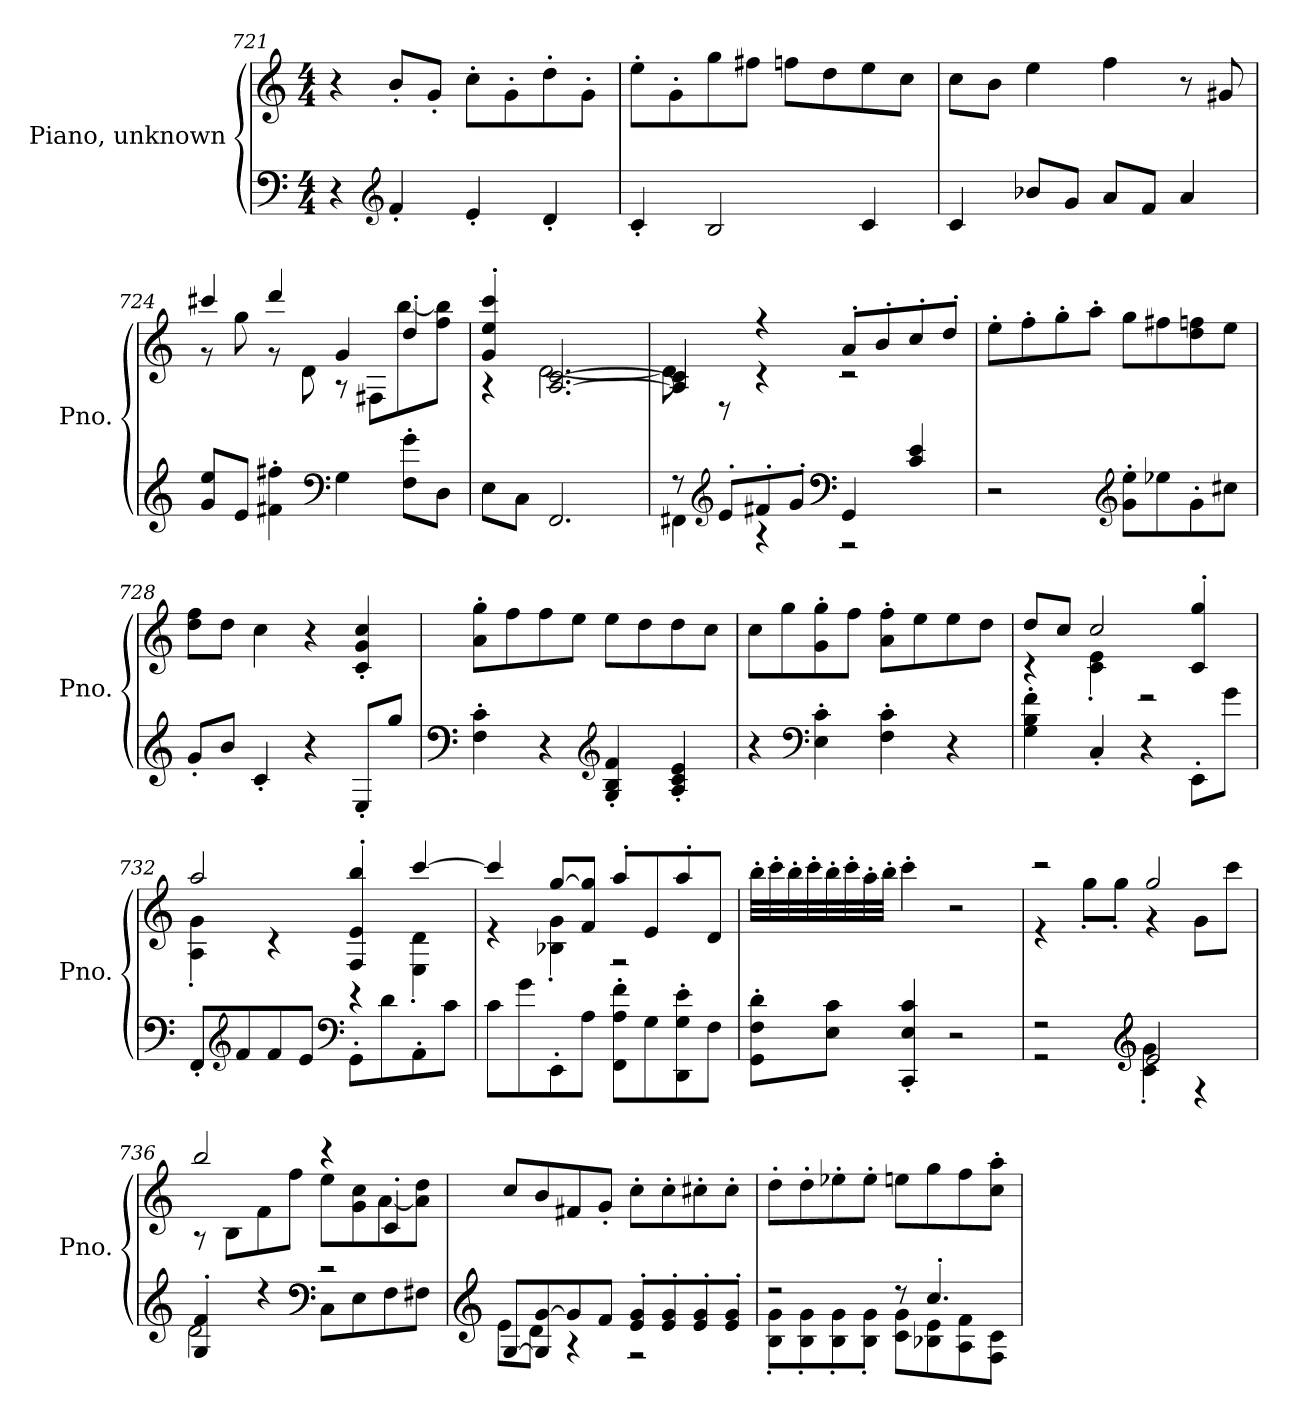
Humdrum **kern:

**kern	**kern
*part1	*part1
*staff2	*staff1
*I"Piano, unknown	*
*I'Pno.	*
!!LO:LB:g=z
*clefF4	*clefG2
*k[]	*k[]
*M4/4	*M4/4
=721	=721
4r	4r
*clefG2	*
4f'/	8b'/L
.	8g'/J
4e'/	8cc'\L
.	8g'\
4d'/	8dd'\
.	8g'\J
=722	=722
4c'/	8ee'\L
.	8g'\
2B/	8gg\
.	8ff#X\J
.	8ffn\L
.	8dd\
4c/	8ee\
.	8cc\J
=723	=723
4c/	8cc\L
.	8b\J
8b-X/L	4ee\
8g/J	.
8a/L	4ff\
8f/J	.
4a/	8r
.	8g#X/
=724	=724
*	*^
8g/ 8ee/L	4ccc#X/	8r
8e/J	.	8gg\
4f#X\' 4ff#X\'	4ddd/	8r
.	.	8d\
*clefF4	*	*
4G\	4g/	8r
.	.	8F#X\L
8F\' 8g\'L	4dd'/	[8bb\
8D\J	.	8ff\ 8bb\]J
!!LO:LB:g=z	!!
=725	=725	=725
8E\L	4g/' 4ee/' 4ccc/'	4r
8C\J	.	.
2.FF/	[2.A/ [2.c/	[2.d\
=726	=726	=726
*^	*	*
8r	4FF#X\	4A/] 4c/]	8d\]
*clefG2	*	*	*
8e'/L	.	.	8r
8f#X'/	4r	4r	4r
8g'/J	.	.	.
*clefF4	*	*	*
4GG/	2r	8a'/L	2r
.	.	8b'/	.
4c/ 4e/	.	8cc'/	.
.	.	8dd'/J	.
*v	*v	*	*
*	*v	*v
=727	=727
2r	8ee'\L
.	8ff'\
.	8gg'\
.	8aa'\J
*clefG2	*
8g\' 8ee\'L	8gg\L
8ee-X\	8ff#X\
8g'\	8dd\ 8ffn\
8cc#X\J	8ee\J
=728	=728
8g'/L	8dd\ 8ff\L
8b/J	8dd\J
4c'/	4cc\
4r	4r
8E'/L	4c/' 4g/' 4cc/'
8gg/J	.
!!LO:LB:g=z
=729	=729
*clefF4	*
4F\' 4c\'	8a\' 8gg\'L
.	8ff\
4r	8ff\
.	8ee\J
*clefG2	*
4G/' 4B/' 4f/'	8ee\L
.	8dd\
4A/' 4c/' 4e/'	8dd\
.	8cc\J
=730	=730
4r	8cc\L
.	8gg\
*clefF4	*
4E\' 4c\'	8g\' 8gg\'
.	8ff\J
4F\' 4c\'	8a\' 8ff\'L
.	8ee\
4r	8ee\
.	8dd\J
=731	=731
*	*^
4G\' 4B\' 4f\'	8dd/L	4r
.	8cc/J	.
4C'/	2cc/	4c\' 4e\'
4r	.	2r
8EE'\L	4c/' 4gg/'	.
8g\J	.	.
=732	=732	=732
8FF'/L	2aa/	4A\' 4g\'
*clefG2	*	*
8f/	.	.
8f/	.	4r
8e/J	.	.
*clefF4	*	*
8GG'\L	4F/' 4e/' 4bb/'	4r
8d\	.	.
8AA'\	[4ccc/	4E\' 4d\'
8c\J	.	.
!!LO:LB:g=z	!!
=733	=733	=733
8c\L	4ccc/]	4r
8g\	.	.
8EE'\	[8gg/L	4B-X\' 4g\'
8A\J	8f/ 8gg/]J	.
8FF\' 8A\' 8f\'L	8aa'/L	2r
8G\	8e/	.
8DD\' 8G\' 8e\'	8aa'/	.
8F\J	8d/J	.
*	*v	*v
=734	=734
8GG\' 8F\' 8d\'L	32bb'\LLL
.	32ccc'\
.	32bb'\
.	32ccc'\
8E\ 8c\J	32bb'\
.	32ccc'\
.	32aa'\
.	32bb'\JJJ
4CC/' 4E/' 4c/'	4ccc'\
2r	2r
=735	=735
*^	*^
2r	2r	2r	4r
.	.	.	8gg'\L
.	.	.	8gg'\J
*clefG2	*	*	*
2e/	4c\' 4g\'	2gg/	4r
.	4r	.	8g\L
.	.	.	8ccc\J
=736	=736	=736	=736
4G/' 4f/'	2d\	2bb/	8r
.	.	.	8B\L
4r	.	.	8f\
.	.	.	8ff\J
*clefF4	*	*	*
2r	8C\L	4r	8ee\L
.	8E\	.	8g\ 8cc\
.	8F\	4c'/	[8a\
.	8F#X\J	.	8a\] 8dd\J
*	*	*v	*v
!!LO:LB:g=z
=737	=737	=737
*clefG2	*	*
[8G/L	8e\L	8cc/L
8G/] [8g/	8d\J	8b/
8g/]	4r	8f#X/
8f/J	.	8g'/J
8e/' 8g/'L	2r	8cc'\L
8e/' 8g/'	.	8cc'\
8e/' 8g/'	.	8cc#X'\
8e/' 8g/'J	.	8cc#'\J
=738	=738	=738
2r	8B\' 8g\'L	8dd'\L
.	8B\' 8g\'	8dd'\
.	8B\' 8g\'	8ee-X'\
.	8B\' 8g\'J	8ee-'\J
8r	8c\ 8g\L	8een\L
4.cc'/	8B-X\ 8e\	8gg\
.	8A\ 8f\	8ff\
.	8F\ 8c\J	8cc\' 8aa\'J
*v	*v	*
=	=
*-	*-
